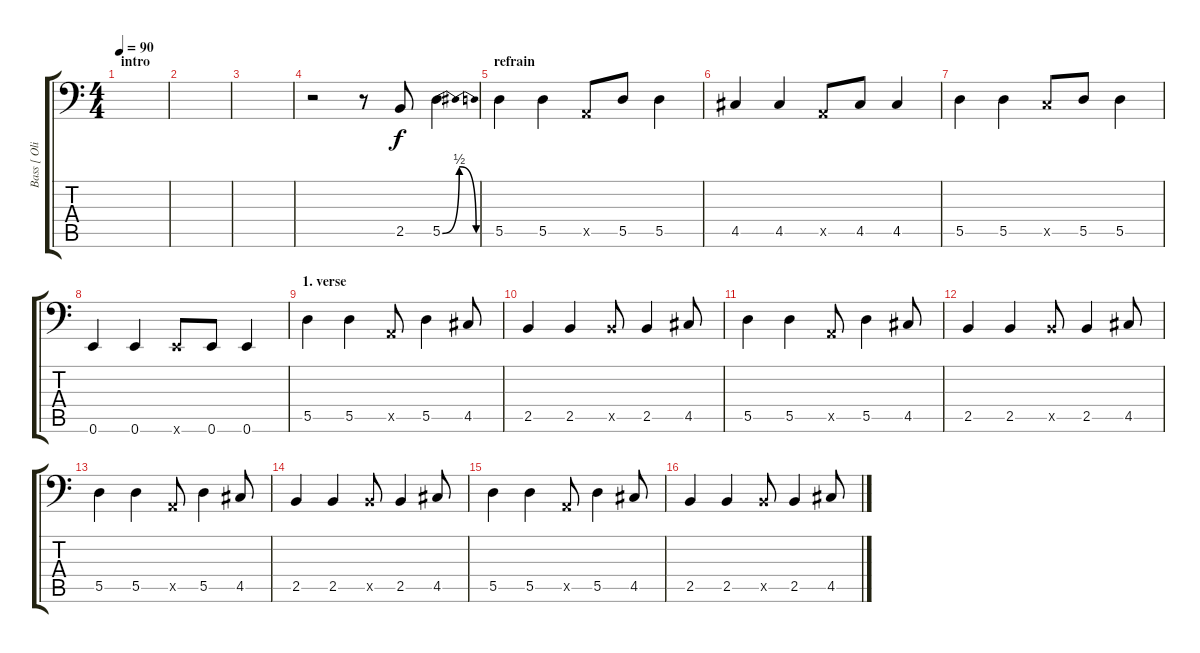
\track ("Bass [ Oliver Riedel ]" "Bass [ Oli") {instrument electricbassfinger}
\staff {score tabs}
\tuning (E3 B2 G2 D2 A1 E1) {hide}
\ts (4 4)
\section ("" "intro")
\tempo 90
\clef f4
\ks c
|
|
|
r.2 r.8 2.5.8 5.5{be (bendrelease 0 0 14 2 40 2 60 0)}.4 |
\section ("" "refrain")
5.5.4 5.5.4 0.5{x}.8 5.5.8 5.5.4 |
4.5.4 4.5.4 0.5{x}.8 4.5.8 4.5.4 |
5.5.4 5.5.4 3.5{x}.8 5.5.8 5.5.4 |
0.6.4 0.6.4 0.6{x}.8 0.6.8 0.6.4 |
\section ("" "1. verse")
5.5.4{volume 8} 5.5.4 0.5{x}.8 5.5.4 4.5.8 |
2.5.4 2.5.4 2.5{x}.8 2.5.4 4.5.8 |
5.5.4 5.5.4 0.5{x}.8 5.5.4 4.5.8 |
2.5.4 2.5.4 2.5{x}.8 2.5.4 4.5.8 |
5.5.4 5.5.4 0.5{x}.8 5.5.4 4.5.8 |
2.5.4 2.5.4 2.5{x}.8 2.5.4 4.5.8 |
5.5.4 5.5.4 0.5{x}.8 5.5.4 4.5.8 |
2.5.4 2.5.4 2.5{x}.8 2.5.4 4.5.8
